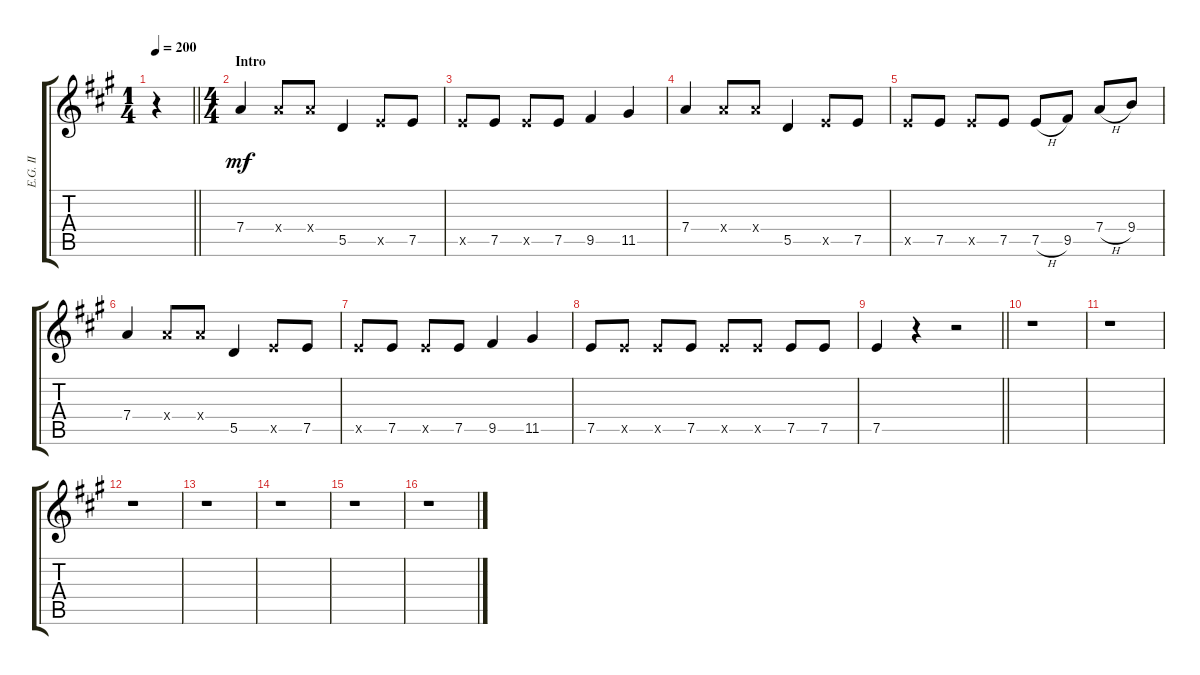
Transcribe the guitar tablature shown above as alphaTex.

\track ("E.G. II" "E.G. II") {instrument overdrivenguitar}
\staff {score tabs}
\tuning (E4 B3 G3 D3 A2 E2) {hide}
\ts (1 4)
\tempo 200
\clef g2
\barLineRight lightlight
\ks a
r.4{dy mf instrument overdrivenguitar} |
\ts (4 4)
\section ("" "Intro")
7.4.4 7.4{x}.8 7.4{x}.8 5.5.4 7.5{x}.8 7.5.8 |
7.5{x}.8 7.5.8 7.5{x}.8 7.5.8 9.5.4 11.5.4 |
7.4.4 7.4{x}.8 7.4{x}.8 5.5.4 7.5{x}.8 7.5.8 |
7.5{x}.8 7.5.8 7.5{x}.8 7.5.8 7.5{h}.8 9.5.8 7.4{h}.8 9.4.8 |
7.4.4 7.4{x}.8 7.4{x}.8 5.5.4 7.5{x}.8 7.5.8 |
7.5{x}.8 7.5.8 7.5{x}.8 7.5.8 9.5.4 11.5.4 |
7.5.8 7.5{x}.8 7.5{x}.8 7.5.8 7.5{x}.8 7.5{x}.8 7.5.8 7.5.8 |
\barLineRight lightlight
7.5.4 r.4 r.2 |
\section ("" "")
r.1 |
r.1 |
r.1 |
r.1 |
r.1 |
r.1 |
r.1
